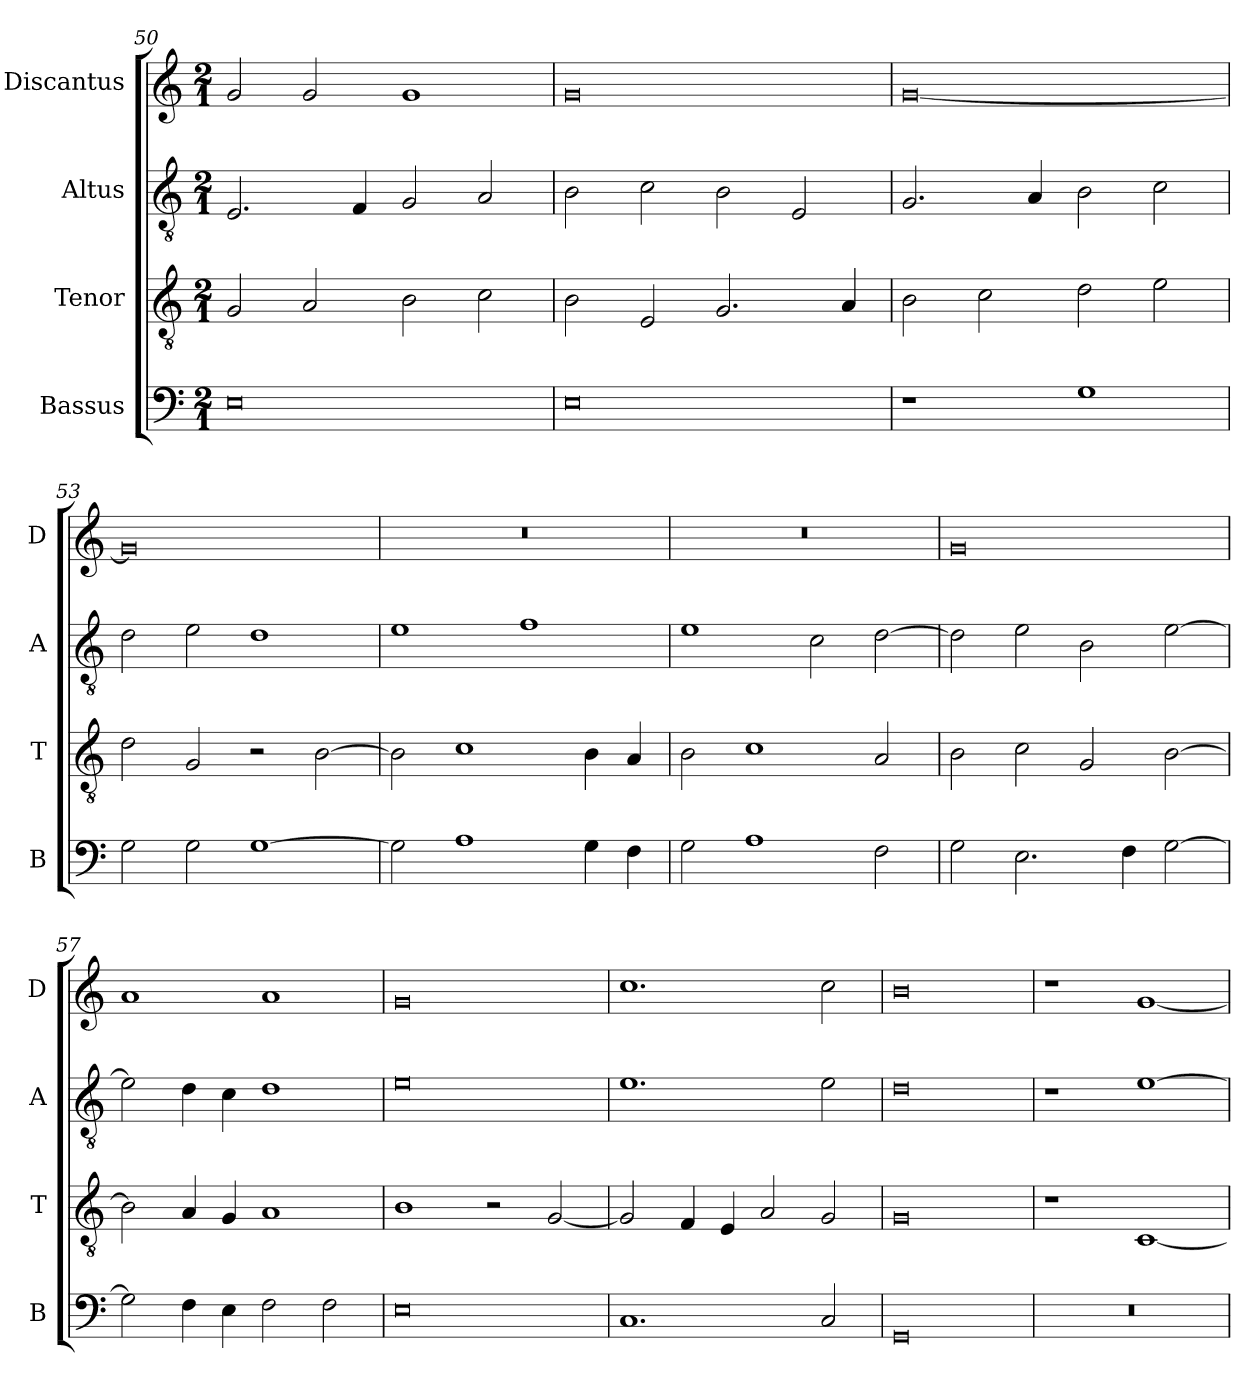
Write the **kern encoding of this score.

**kern	**kern	**kern	**kern
*part4	*part3	*part2	*part1
*staff4	*staff3	*staff2	*staff1
*I"Bassus	*I"Tenor	*I"Altus	*I"Discantus
*I'B	*I'T	*I'A	*I'D
*clefF4	*clefGv2	*clefGv2	*clefG2
*k[]	*k[]	*k[]	*k[]
*a:	*a:	*a:	*a:
*M2/1	*M2/1	*M2/1	*M2/1
=50	=50	=50	=50
0E	2G	2.E	2g
.	2A	.	2g
.	.	4F	.
.	2B	2G	1g
.	2c	2A	.
=51	=51	=51	=51
0E	2B	2B	0g
.	2E	2c	.
.	2.G	2B	.
.	.	2E	.
.	4A	.	.
=52	=52	=52	=52
1r	2B	2.G	[0g
.	2c	.	.
.	.	4A	.
1G	2d	2B	.
.	2e	2c	.
=53	=53	=53	=53
2G	2d	2d	0g]
2G	2G	2e	.
[1G	2r	1d	.
.	[2B	.	.
=54	=54	=54	=54
2G]	2B]	1e	0r
1A	1c	.	.
.	.	1f	.
4G	4B	.	.
4F	4A	.	.
=55	=55	=55	=55
2G	2B	1e	0r
1A	1c	.	.
.	.	2c	.
2F	2A	[2d	.
=56	=56	=56	=56
2G	2B	2d]	0g
2.E	2c	2e	.
.	2G	2B	.
4F	.	.	.
[2G	[2B	[2e	.
=57	=57	=57	=57
2G]	2B]	2e]	1a
4F	4A	4d	.
4E	4G	4c	.
2F	1A	1d	1a
2F	.	.	.
=58	=58	=58	=58
0E	1B	0e	0g
.	2r	.	.
.	[2G	.	.
=59	=59	=59	=59
1.C	2G]	1.e	1.cc
.	4F	.	.
.	4E	.	.
.	2A	.	.
2C	2G	2e	2cc
=60	=60	=60	=60
0GG	0G	0d	0b
=61	=61	=61	=61
0r	1r	1r	1r
.	[1C	[1e	[1g
=	=	=	=
*-	*-	*-	*-
